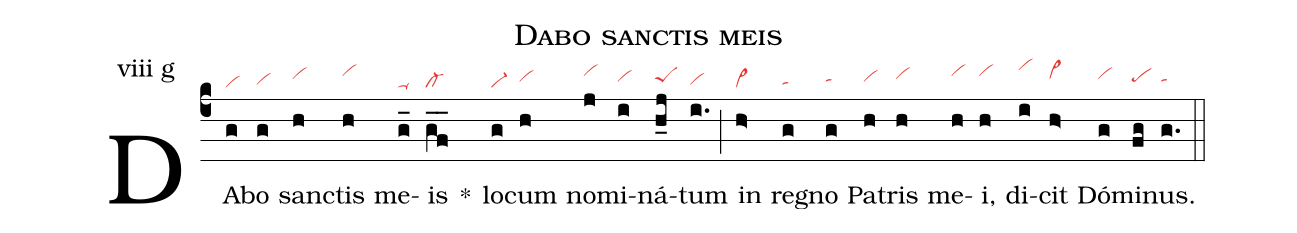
name: Dabo sanctis meis;
annotation: viii g;
mode: 8;
nabc-lines: 1;
%%
(c4)
DA(g|vi)bo(g|vihg) san(h|vihi)ctis(h|vihj) me(g_|ta-)is(gf__|cl-) *()
lo(g|vi-)cum(h|vihh) no(j|vihj)mi(i|vihh)ná(h_j|peShh)tum(i.|vihg) (;)
in(h>|vi>) re(g|tahg)gno(g|tahh) Pa(h|vihh)tris(h|vihi) me(h|vihj)i,(h|vihj) di(i|vihl)cit(h>|vi>hi) Dó(g|vihi)mi(fg|pehh)nus.(g.|tahh) (::)
